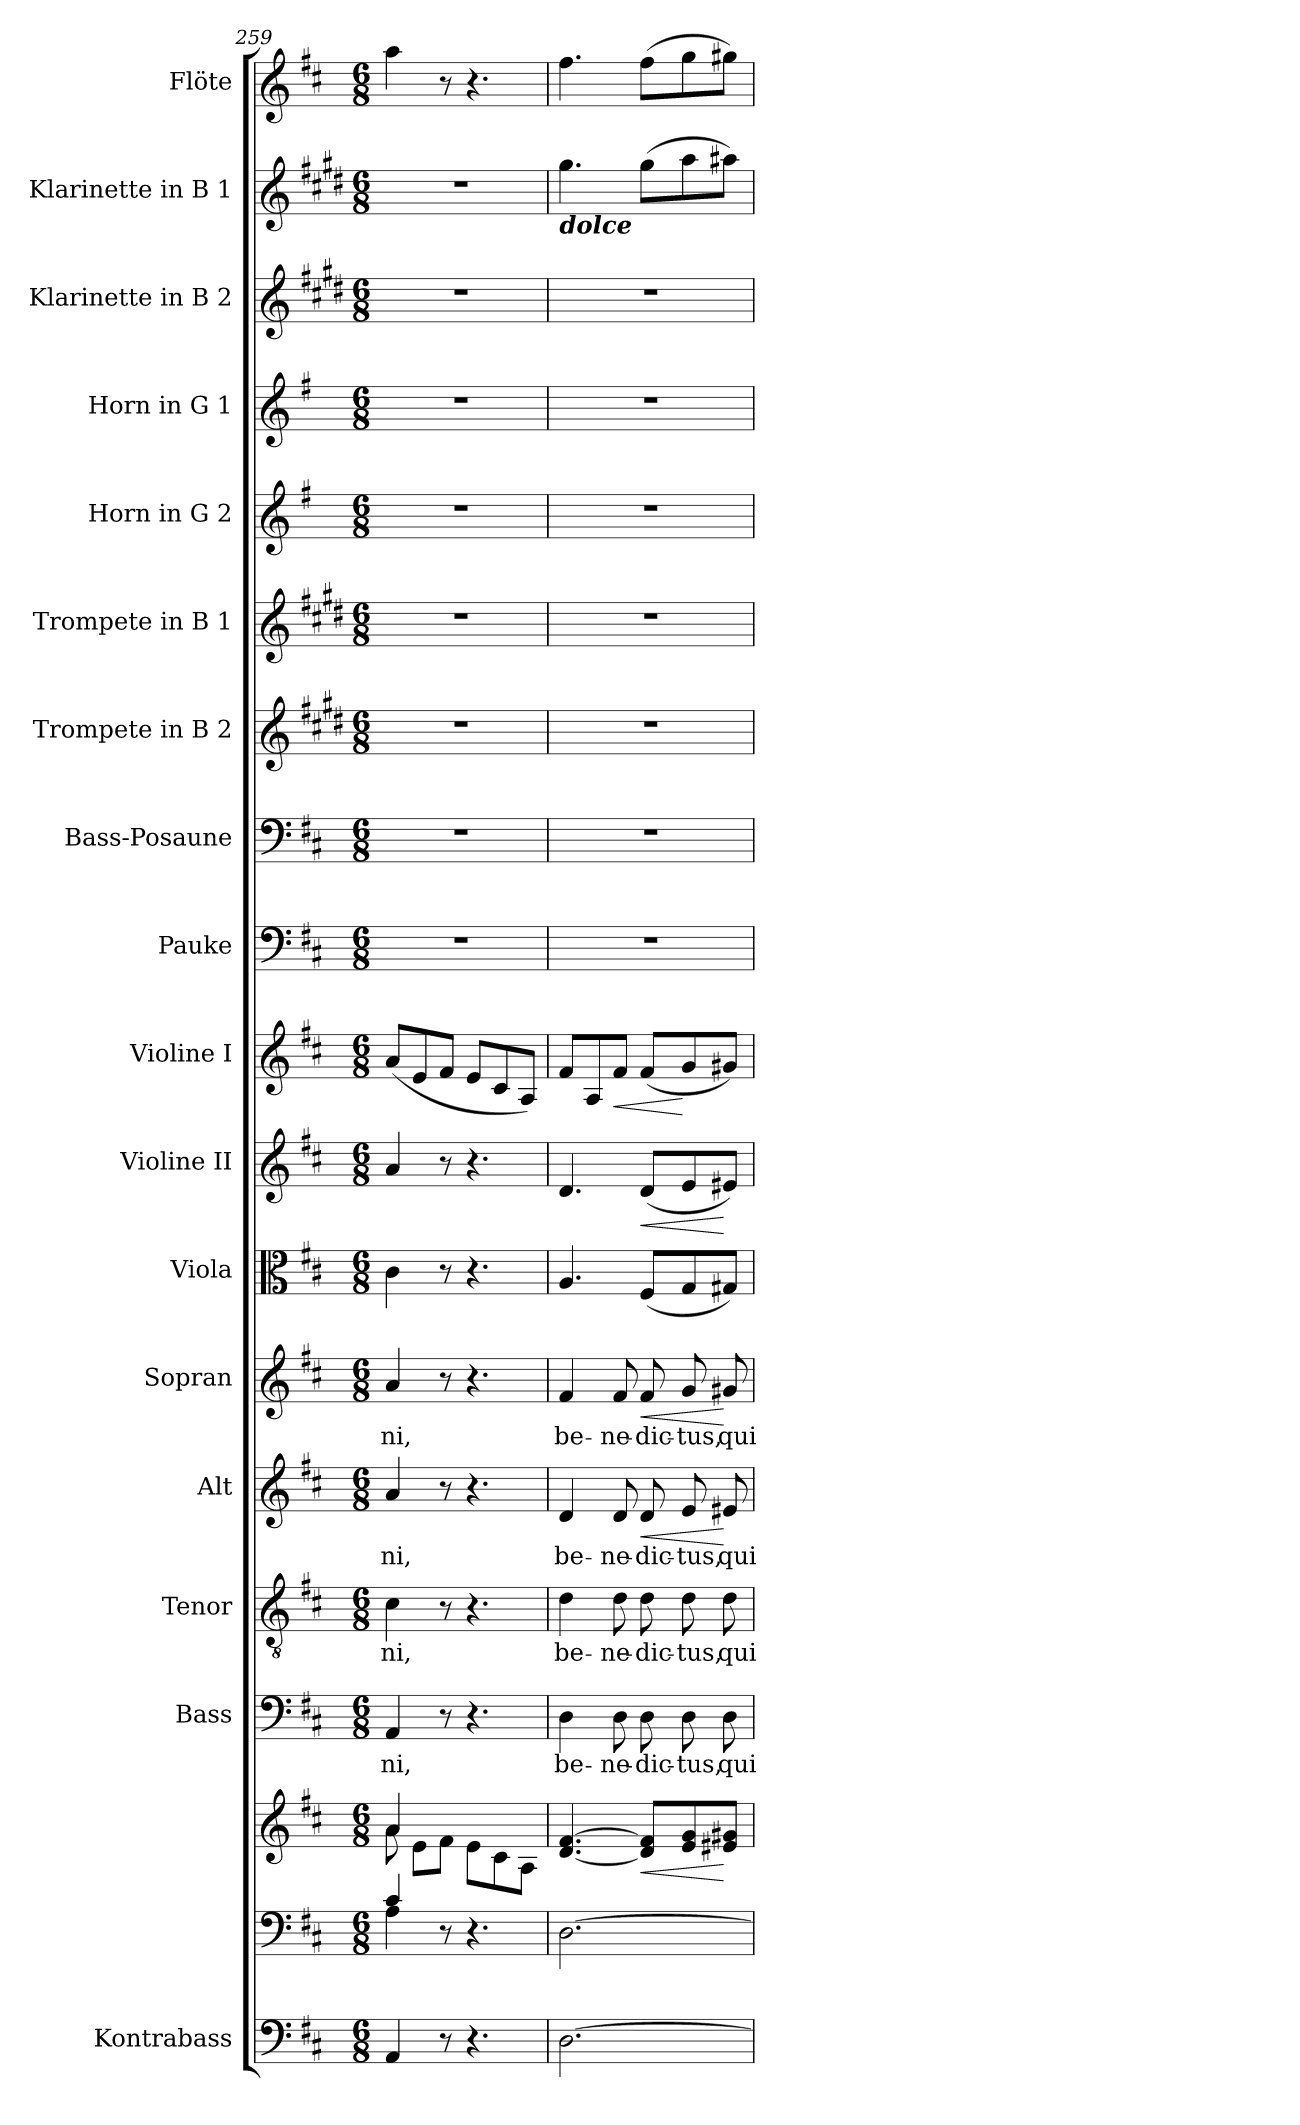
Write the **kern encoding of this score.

**kern	**kern	**kern	**dynam	**kern	**text	**kern	**text	**kern	**text	**dynam	**kern	**text	**dynam	**kern	**kern	**dynam	**kern	**dynam	**kern	**kern	**kern	**kern	**kern	**kern	**kern	**kern	**kern
*part18	*part17	*part17	*part17	*part16	*part16	*part15	*part15	*part14	*part14	*part14	*part13	*part13	*part13	*part12	*part11	*part11	*part10	*part10	*part9	*part8	*part7	*part6	*part5	*part4	*part3	*part2	*part1
*staff19	*staff18	*staff17	*staff17/18	*staff16	*staff16	*staff15	*staff15	*staff14	*staff14	*staff14	*staff13	*staff13	*staff13	*staff12	*staff11	*staff11	*staff10	*staff10	*staff9	*staff8	*staff7	*staff6	*staff5	*staff4	*staff3	*staff2	*staff1
*I"Kontrabass	*	*	*	*I"Bass	*	*I"Tenor	*	*I"Alt	*	*	*I"Sopran	*	*	*I"Viola	*I"Violine II	*	*I"Violine I	*	*I"Pauke	*I"Bass-Posaune	*I"Trompete in B 2	*I"Trompete in B 1	*I"Horn in G 2	*I"Horn in G 1	*I"Klarinette in B 2	*I"Klarinette in B 1	*I"Flöte
*I'Kb.	*	*	*	*I'B	*	*I'T	*	*I'A	*	*	*I'S	*	*	*I'Vla.	*I'Vl. II	*	*I'Vl. I	*	*I'Pk.	*I'B. Pos.	*	*	*I'Hrn. 2	*I'Hrn. 1	*	*	*I'Fl.
*clefF4	*clefF4	*clefG2	*	*clefF4	*	*clefGv2	*	*clefG2	*	*	*clefG2	*	*	*clefC3	*clefG2	*	*clefG2	*	*clefF4	*clefF4	*clefG2	*clefG2	*clefG2	*clefG2	*clefG2	*clefG2	*clefG2
*ITrd7c12	*	*	*	*	*	*	*	*	*	*	*	*	*	*	*	*	*	*	*	*	*ITrd1c2	*ITrd1c2	*ITrd3c5	*ITrd3c5	*ITrd1c2	*ITrd1c2	*
*k[f#c#]	*k[f#c#]	*k[f#c#]	*	*k[f#c#]	*	*k[f#c#]	*	*k[f#c#]	*	*	*k[f#c#]	*	*	*k[f#c#]	*k[f#c#]	*	*k[f#c#]	*	*k[f#c#]	*k[f#c#]	*k[f#c#]	*k[f#c#]	*k[f#c#]	*k[f#c#]	*k[f#c#]	*k[f#c#]	*k[f#c#]
*D:	*D:	*D:	*	*D:	*	*D:	*	*D:	*	*	*D:	*	*	*D:	*D:	*	*D:	*	*D:	*D:	*D:	*D:	*D:	*D:	*D:	*D:	*D:
*M6/8	*M6/8	*M6/8	*	*M6/8	*	*M6/8	*	*M6/8	*	*	*M6/8	*	*	*M6/8	*M6/8	*	*M6/8	*	*M6/8	*M6/8	*M6/8	*M6/8	*M6/8	*M6/8	*M6/8	*M6/8	*M6/8
=259	=259	=259	=259	=259	=259	=259	=259	=259	=259	=259	=259	=259	=259	=259	=259	=259	=259	=259	=259	=259	=259	=259	=259	=259	=259	=259	=259
*	*^	*^	*	*	*	*	*	*	*	*	*	*	*	*	*	*	*	*	*	*	*	*	*	*	*	*	*
!	!	!	!	!	!	!	!LO:LY:b	!	!LO:LY:b	!	!LO:LY:b	!	!	!LO:LY:b	!	!	!	!	!	!	!	!	!	!	!	!	!	!	!
4AAA/	4c#/	4A\	4a/	8a\	.	4AA/	-ni,	4c#\	-ni,	4a/	-ni,	.	4a/	-ni,	.	4c#\	4a/	.	(<8a/L	.	2.r	2.r	2.r	2.r	2.r	2.r	2.r	2.r	4aa\
.	.	.	.	8e\L	.	.	.	.	.	.	.	.	.	.	.	.	.	.	8e/	.	.	.	.	.	.	.	.	.	.
8r	8r	2ryy	2ryy	8f#\J	.	8r	.	8r	.	8r	.	.	8r	.	.	8r	8r	.	8f#/J	.	.	.	.	.	.	.	.	.	8r
4.r	4.r	.	.	8e\L	.	4.r	.	4.r	.	4.r	.	.	4.r	.	.	4.r	4.r	.	8e/L	.	.	.	.	.	.	.	.	.	4.r
.	.	.	.	8c#\	.	.	.	.	.	.	.	.	.	.	.	.	.	.	8c#/	.	.	.	.	.	.	.	.	.	.
.	.	.	.	8A\J	.	.	.	.	.	.	.	.	.	.	.	.	.	.	8A/J)	.	.	.	.	.	.	.	.	.	.
*	*v	*v	*	*	*	*	*	*	*	*	*	*	*	*	*	*	*	*	*	*	*	*	*	*	*	*	*	*	*
=260	=260	=260	=260	=260	=260	=260	=260	=260	=260	=260	=260	=260	=260	=260	=260	=260	=260	=260	=260	=260	=260	=260	=260	=260	=260	=260	=260	=260
!	!	!	!	!	!	!	!	!	!	!	!	!	!	!	!	!	!	!	!	!	!	!	!	!	!	!	!LO:TX:b:Bi:t=dolce	!
!	!	!	!	!	!	!LO:LY:b	!	!LO:LY:b	!	!LO:LY:b	!	!	!LO:LY:b	!	!	!	!	!	!	!	!	!	!	!	!	!	!	!
*	*	*v	*v	*	*	*	*	*	*	*	*	*	*	*	*	*	*	*	*	*	*	*	*	*	*	*	*	*
[2.DD\	[2.D\	[4.d/ [4.f#/	.	4D\	be-	4d\	be-	4d/	be-	.	4f#/	be-	.	4.A/	4.d/	.	8f#/L	.	2.r	2.r	2.r	2.r	2.r	2.r	2.r	4.ff#\	4.ff#\
.	.	.	.	.	.	.	.	.	.	.	.	.	.	.	.	.	8A/	.	.	.	.	.	.	.	.	.	.
!	!	!	!	!	!LO:LY:b	!	!LO:LY:b	!	!LO:LY:b	!	!	!LO:LY:b	!	!	!	!	!	!LO:HP:b	!	!	!	!	!	!	!	!	!
.	.	.	.	8D\	-ne-	8d\	-ne-	8d/	-ne-	.	8f#/	-ne-	.	.	.	.	8f#/J	<	.	.	.	.	.	.	.	.	.
!	!	!	!LO:HP:b	!	!LO:LY:b	!	!LO:LY:b	!	!LO:LY:b	!LO:HP:b	!	!LO:LY:b	!LO:HP:b	!	!	!LO:HP:b	!	!	!	!	!	!	!	!	!	!	!
.	.	8d/] 8f#/]L	<	8D\	-dic-	8d\	-dic-	8d/	-dic-	<	8f#/	-dic-	<	(<8F#/L	(<8d/L	<	(<8f#/L	.	.	.	.	.	.	.	.	(>8ff#\L	(>8ff#\L
!	!	!	!	!	!LO:LY:b	!	!LO:LY:b	!	!LO:LY:b	!	!	!LO:LY:b	!	!	!	!	!	!	!	!	!	!	!	!	!	!	!
.	.	8e/ 8g/	.	8D\	-tus,	8d\	-tus,	8e/	-tus,	.	8g/	-tus,	.	8G/	8e/	.	8g/	[	.	.	.	.	.	.	.	8gg\	8gg\
!	!	!	!	!	!LO:LY:b	!	!LO:LY:b	!	!LO:LY:b	!	!	!LO:LY:b	!	!	!	!	!	!	!	!	!	!	!	!	!	!	!
.	.	8e#X/ 8g#X/J	[	8D\	qui	8d\	qui	8e#X/	qui	[	8g#X/	qui	[	8G#X/J)	8e#X/J)	[	8g#X/J)	.	.	.	.	.	.	.	.	8gg#X\J)	8gg#X\J)
=	=	=	=	=	=	=	=	=	=	=	=	=	=	=	=	=	=	=	=	=	=	=	=	=	=	=	=
*-	*-	*-	*-	*-	*-	*-	*-	*-	*-	*-	*-	*-	*-	*-	*-	*-	*-	*-	*-	*-	*-	*-	*-	*-	*-	*-	*-
